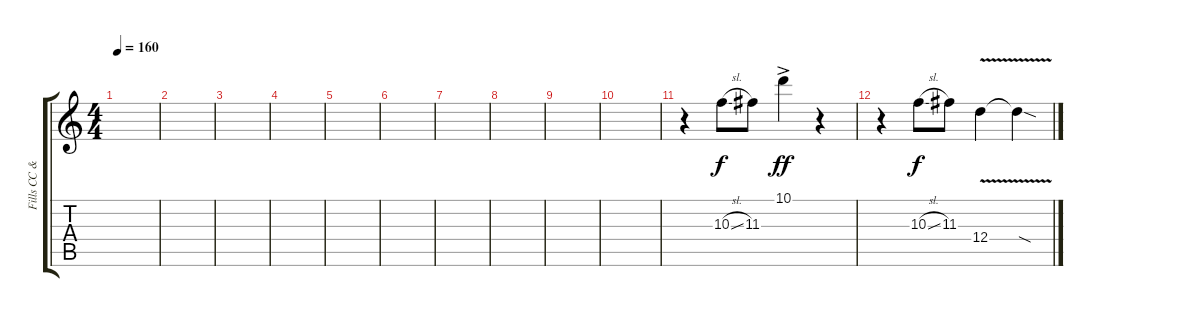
\track ("Fills CC & Brett" "Fills CC &") {instrument distortionguitar}
\staff {score tabs}
\tuning (E4 B3 G3 D3 A2 E2) {hide}
\ts (4 4)
\tempo 160
\clef g2
\ks c
|
|
|
|
|
|
|
|
|
|
r.4 10.3{sl}.8 11.3.8 10.1{ac}.4{dy ff} r.4 |
r.4 10.3{sl}.8{dy f} 11.3.8 12.4{v}.4 12.4{sod t}.4
